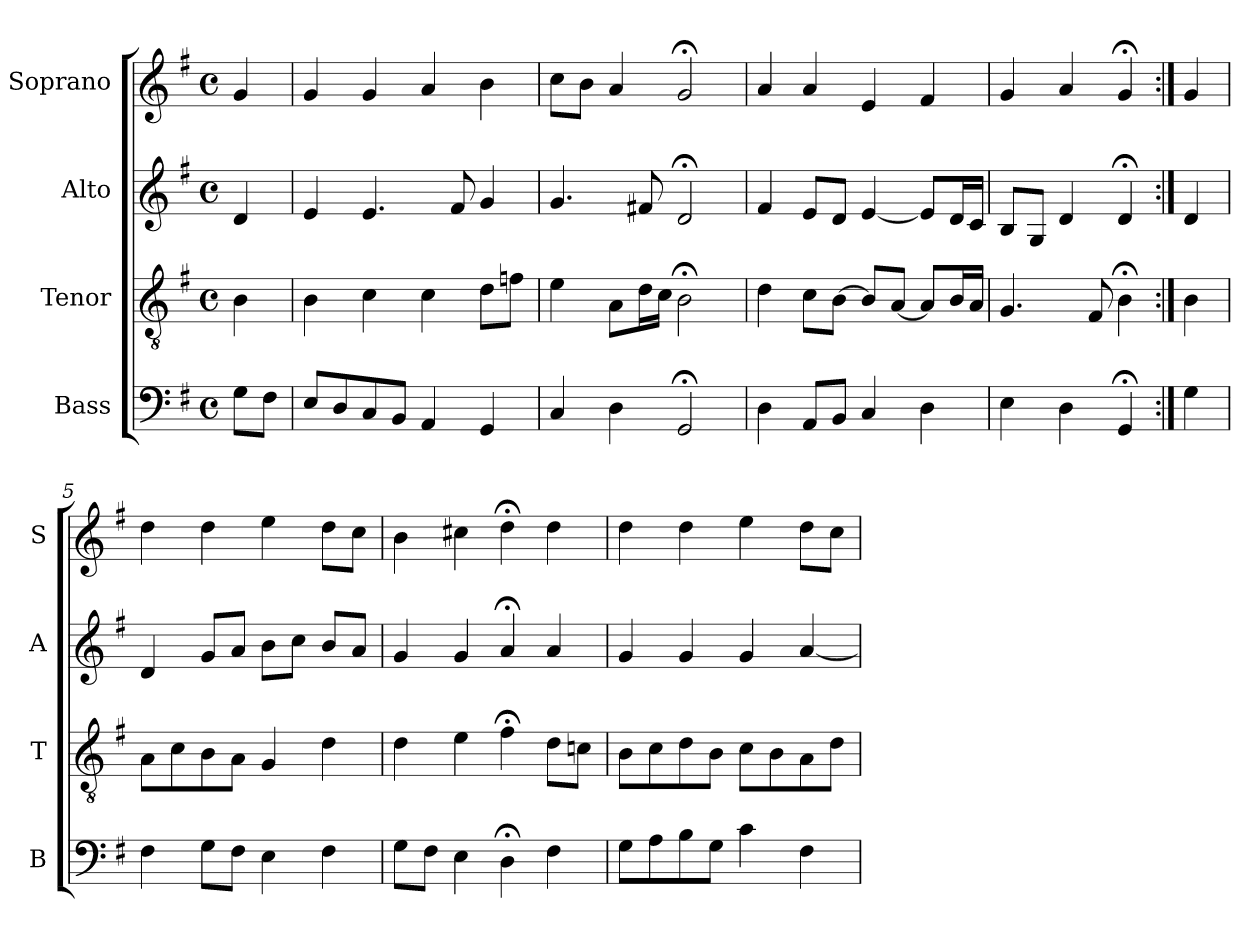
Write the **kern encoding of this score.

**kern	**kern	**kern	**kern
*part4	*part3	*part2	*part1
*staff4	*staff3	*staff2	*staff1
*I"Bass	*I"Tenor	*I"Alto	*I"Soprano
*I'B	*I'T	*I'A	*I'S
*clefF4	*clefGv2	*clefG2	*clefG2
*k[f#]	*k[f#]	*k[f#]	*k[f#]
*G:	*G:	*G:	*G:
*M4/4	*M4/4	*M4/4	*M4/4
*met(c)	*met(c)	*met(c)	*met(c)
*MM100	*MM100	*MM100	*MM100
=	=	=	=
8GL	4B	4d	4g
8F#J	.	.	.
=1	=1	=1	=1
8EL	4B	4e	4g
8D	.	.	.
8C	4c	4.e	4g
8BBJ	.	.	.
4AA	4c	.	4a
.	.	8f#	.
4GG	8dL	4g	4b
.	8fnJ	.	.
=2	=2	=2	=2
4C	4e	4.g	8ccL
.	.	.	8bJ
4D	8AL	.	4a
.	16dL	8f#X	.
.	16cJJ	.	.
2GG;<	2B;<	2d;<	2g;<
=3	=3	=3	=3
4D	4d	4f#	4a
8AAL	8cL	8eL	4a
8BBJ	[8BJ	8dJ	.
4C	8BL]	[4e	4e
.	[8AJ	.	.
4D	8AL]	8eL]	4f#
.	16BL	16dL	.
.	16AJJ	16cJJ	.
=4	=4	=4	=4
4E	4.G	8BL	4g
.	.	8GJ	.
4D	.	4d	4a
.	8F#	.	.
4GG;<	4B;<	4d;<	4g;<
=:|!	=:|!	=:|!	=:|!
4G	4B	4d	4g
=5	=5	=5	=5
4F#	8AL	4d	4dd
.	8c	.	.
8GL	8B	8gL	4dd
8F#J	8AJ	8aJ	.
4E	4G	8bL	4ee
.	.	8ccJ	.
4F#	4d	8bL	8ddL
.	.	8aJ	8ccJ
=6	=6	=6	=6
8GL	4d	4g	4b
8F#J	.	.	.
4Ei	4ei	4gi	4cc#Xi
4D;<	4f#;<	4a;<	4dd;<
4F#	8dL	4a	4dd
.	8cnJ	.	.
=7	=7	=7	=7
8GL	8BL	4g	4dd
8A	8c	.	.
8B	8d	4g	4dd
8GJ	8BJ	.	.
4c	8cL	4g	4ee
.	8B	.	.
4F#	8A	[4a	8ddL
.	8dJ	.	8ccJ
=	=	=	=
*-	*-	*-	*-
